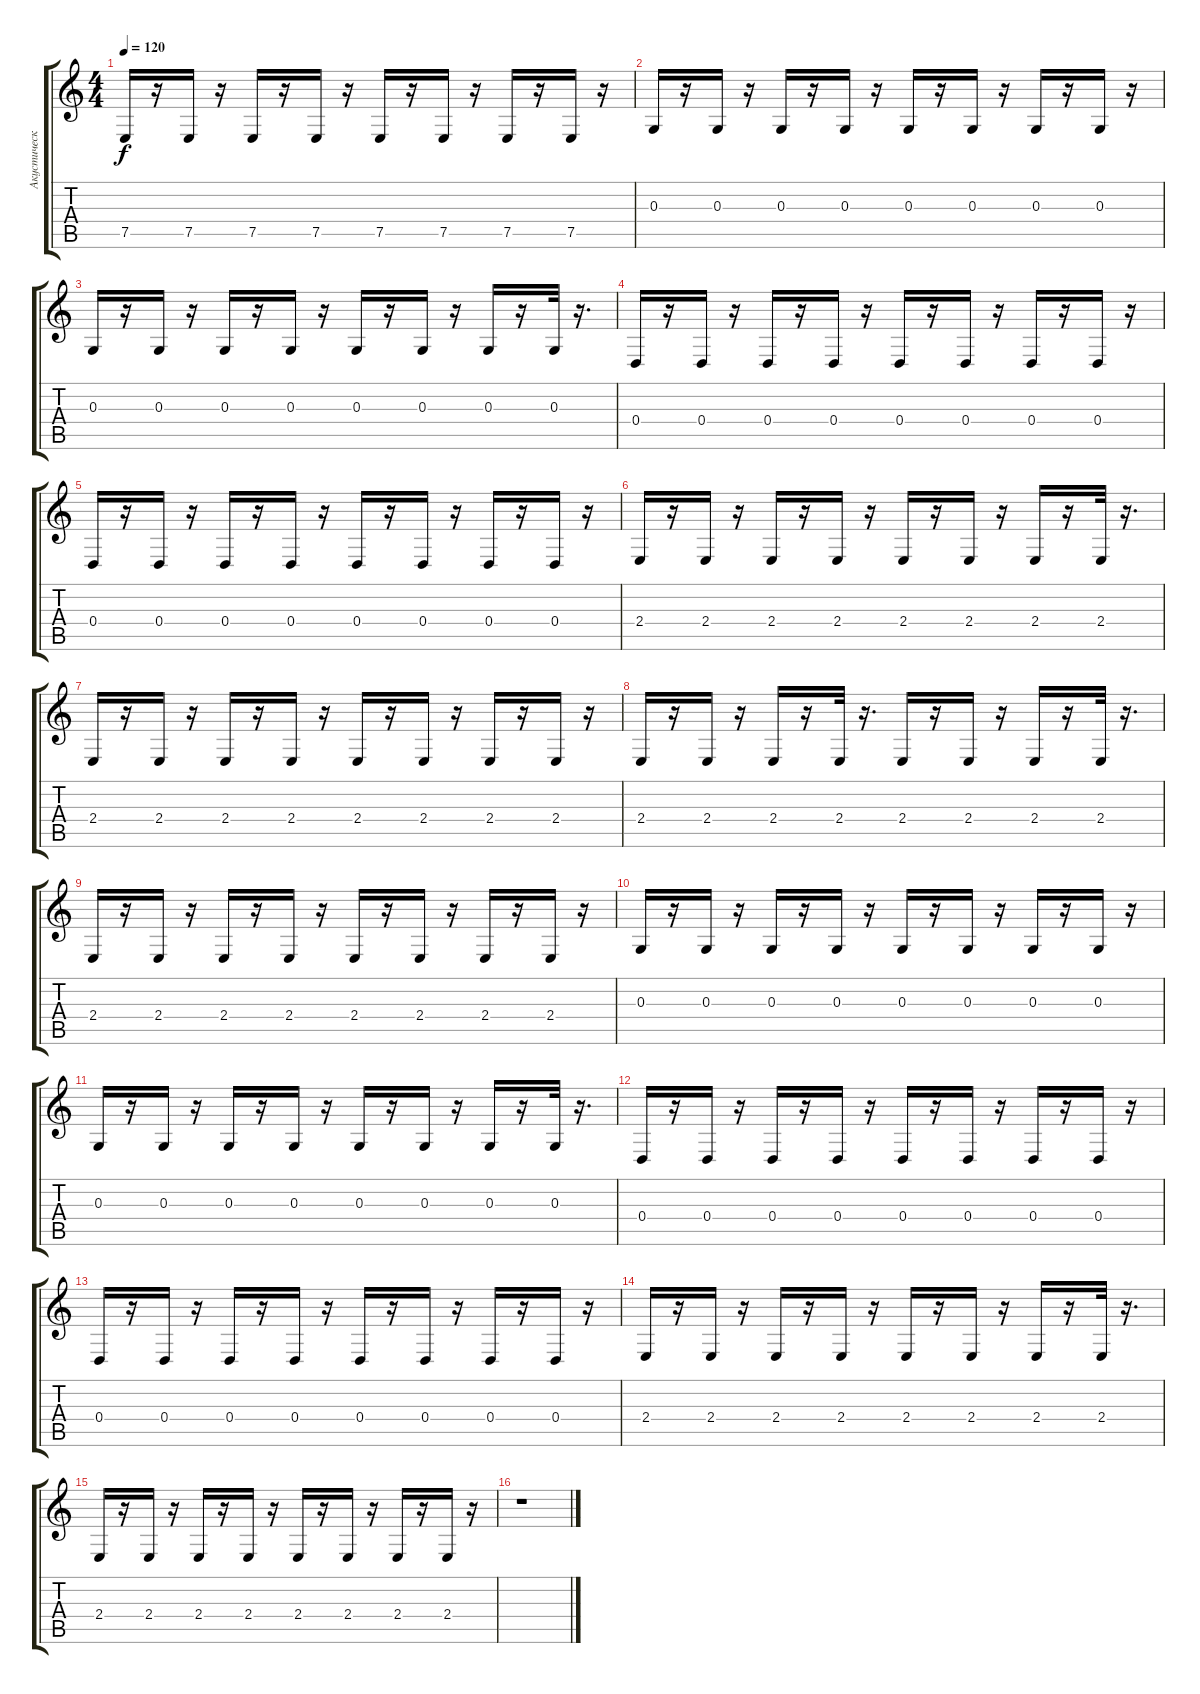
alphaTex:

\track ("Акустический Гранд Роял" "Акустическ") {instrument acousticgrandpiano}
\staff {score tabs}
\tuning (E4 B3 G3 D3 A2 E2) {hide}
\ts (4 4)
\tempo 120
\clef g2
\ks c
7.5.16{dy f} r.16 7.5.16 r.16 7.5.16 r.16 7.5.16 r.16 7.5.16 r.16 7.5.16 r.16 7.5.16 r.16 7.5.16 r.16 |
0.3.16 r.16 0.3.16 r.16 0.3.16 r.16 0.3.16 r.16 0.3.16 r.16 0.3.16 r.16 0.3.16 r.16 0.3.16 r.16 |
0.3.16 r.16 0.3.16 r.16 0.3.16 r.16 0.3.16 r.16 0.3.16 r.16 0.3.16 r.16 0.3.16 r.16 0.3.32 r.16{d} |
0.4.16 r.16 0.4.16 r.16 0.4.16 r.16 0.4.16 r.16 0.4.16 r.16 0.4.16 r.16 0.4.16 r.16 0.4.16 r.16 |
0.4.16 r.16 0.4.16 r.16 0.4.16 r.16 0.4.16 r.16 0.4.16 r.16 0.4.16 r.16 0.4.16 r.16 0.4.16 r.16 |
2.4.16 r.16 2.4.16 r.16 2.4.16 r.16 2.4.16 r.16 2.4.16 r.16 2.4.16 r.16 2.4.16 r.16 2.4.32 r.16{d} |
2.4.16 r.16 2.4.16 r.16 2.4.16 r.16 2.4.16 r.16 2.4.16 r.16 2.4.16 r.16 2.4.16 r.16 2.4.16 r.16 |
2.4.16 r.16 2.4.16 r.16 2.4.16 r.16 2.4.32 r.16{d} 2.4.16 r.16 2.4.16 r.16 2.4.16 r.16 2.4.32 r.16{d} |
2.4.16 r.16 2.4.16 r.16 2.4.16 r.16 2.4.16 r.16 2.4.16 r.16 2.4.16 r.16 2.4.16 r.16 2.4.16 r.16 |
0.3.16 r.16 0.3.16 r.16 0.3.16 r.16 0.3.16 r.16 0.3.16 r.16 0.3.16 r.16 0.3.16 r.16 0.3.16 r.16 |
0.3.16 r.16 0.3.16 r.16 0.3.16 r.16 0.3.16 r.16 0.3.16 r.16 0.3.16 r.16 0.3.16 r.16 0.3.32 r.16{d} |
0.4.16 r.16 0.4.16 r.16 0.4.16 r.16 0.4.16 r.16 0.4.16 r.16 0.4.16 r.16 0.4.16 r.16 0.4.16 r.16 |
0.4.16 r.16 0.4.16 r.16 0.4.16 r.16 0.4.16 r.16 0.4.16 r.16 0.4.16 r.16 0.4.16 r.16 0.4.16 r.16 |
2.4.16 r.16 2.4.16 r.16 2.4.16 r.16 2.4.16 r.16 2.4.16 r.16 2.4.16 r.16 2.4.16 r.16 2.4.32 r.16{d} |
2.4.16 r.16 2.4.16 r.16 2.4.16 r.16 2.4.16 r.16 2.4.16 r.16 2.4.16 r.16 2.4.16 r.16 2.4.16 r.16 |
r.1
